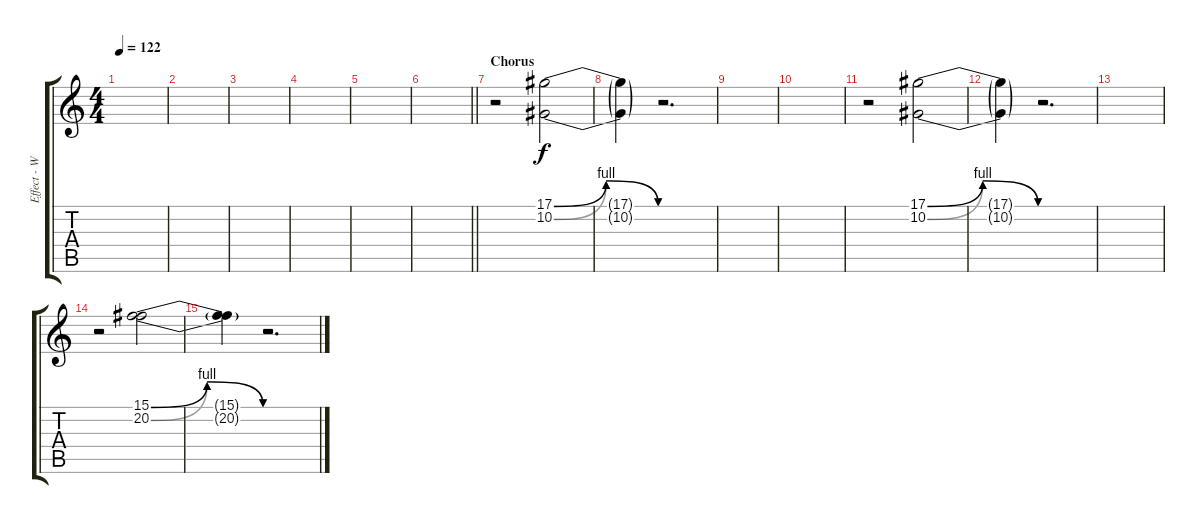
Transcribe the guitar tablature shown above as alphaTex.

\track ("Effect - Whales" "Effect - W") {instrument fx6goblins}
\staff {score tabs}
\tuning (Eb4 Bb3 Gb3 Db3 Ab2 Eb2) {hide}
\ts (4 4)
\tempo 122
\clef g2
\ks c
|
|
|
|
|
\barLineRight lightlight
|
\section ("" "Chorus")
r.2 (17.1{be (bendrelease 0 0 20 4 40 4 60 0)} 10.2{be (bendrelease 0 0 20 4 40 4 60 0)}).2 |
(17.1{t} 10.2{t}).4 r.2{d} |
|
|
r.2 (17.1{be (bendrelease 0 0 20 4 40 4 60 0)} 10.2{be (bendrelease 0 0 20 4 40 4 60 0)}).2 |
(17.1{t} 10.2{t}).4 r.2{d} |
|
r.2 (15.1{be (bendrelease 0 0 20 4 40 4 60 0)} 20.2{be (bendrelease 0 0 20 4 40 4 60 0)}).2 |
(15.1{t} 20.2{t}).4 r.2{d}
